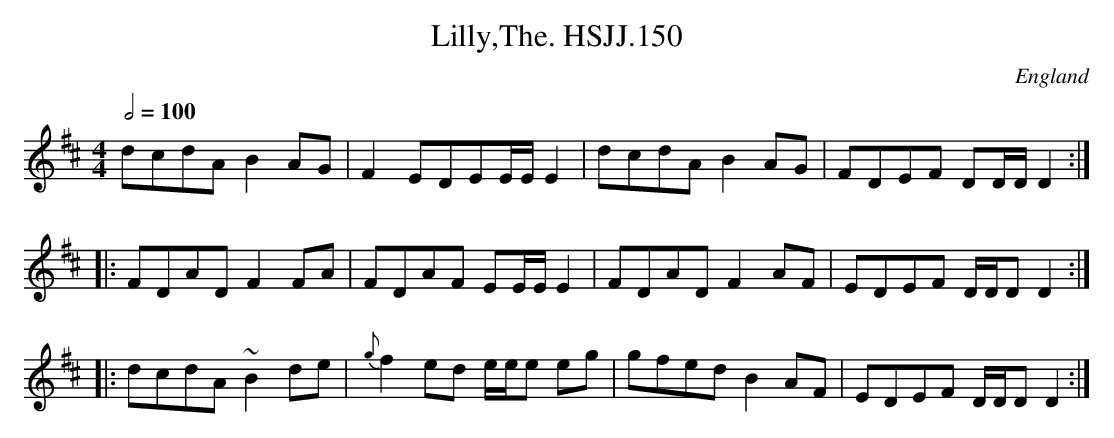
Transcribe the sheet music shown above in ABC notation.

X:1
T:Lilly,The. HSJJ.150
L:1/8
M:4/4
O:England
Q:1/2=100
K:D
dcdA B2AG|F2EDEE/E/E2|dcdAB2AG|FDEF DD/D/D2:|!
|:FDADF2FA|FDAF EE/E/E2|FDADF2AF|EDEF D/D/DD2:|!
|:dcdA~B2de|{g}f2ed e/e/e eg|gfedB2AF|EDEF D/D/DD2:|
